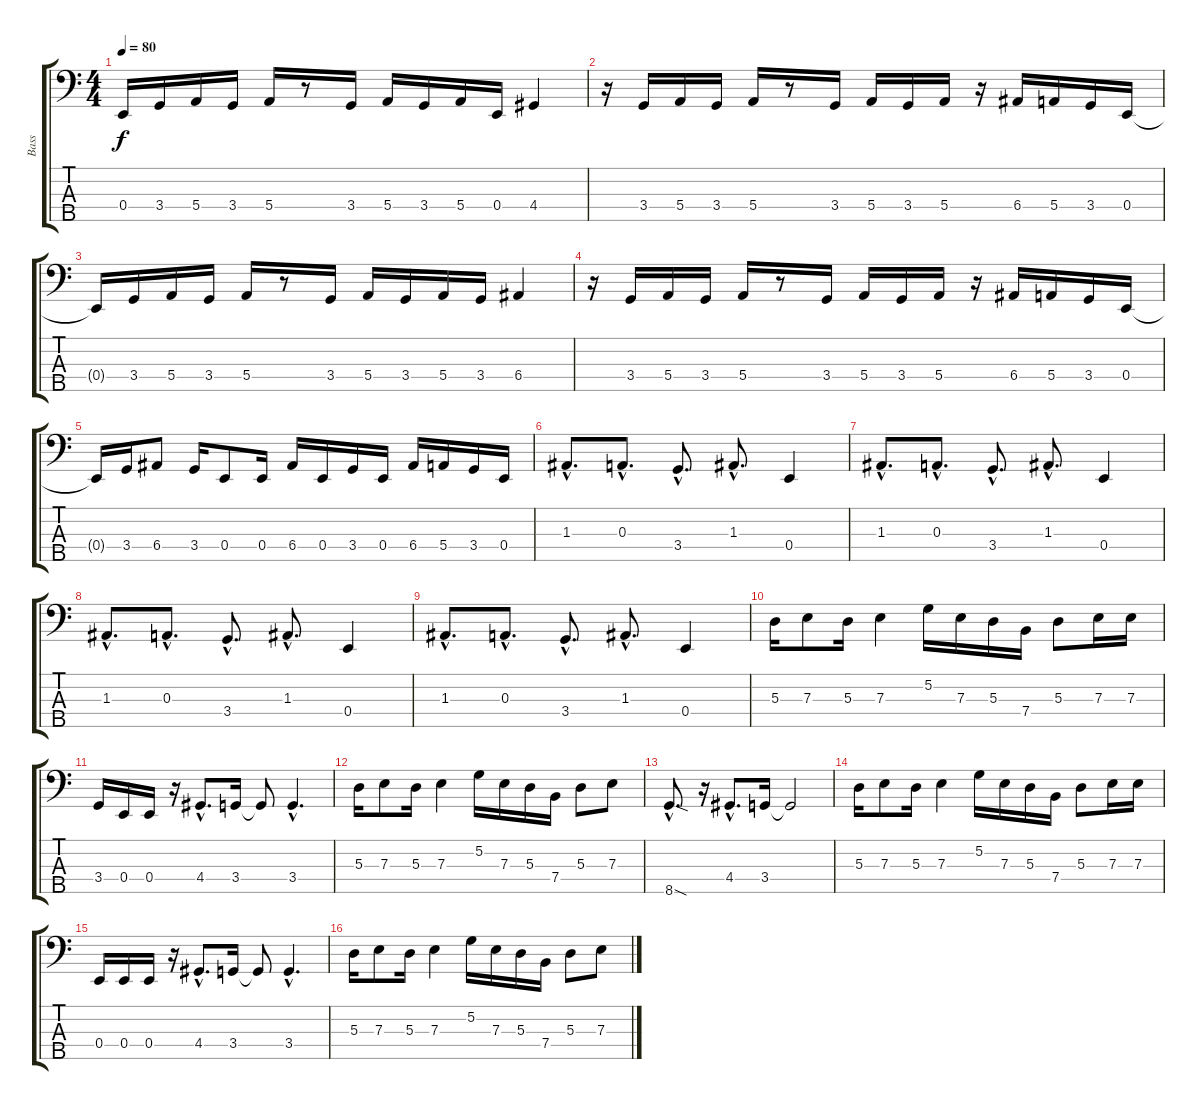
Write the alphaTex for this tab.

\track ("Bass" "Bass") {instrument electricbasspick}
\staff {score tabs}
\tuning (G2 D2 A1 E1 B0) {hide}
\ts (4 4)
\tempo 80
\clef f4
\ks c
0.4{t}.16{dy f} 3.4.16 5.4.16 3.4.16 5.4.16 r.8 3.4.16 5.4.16 3.4.16 5.4.16 0.4.16 4.4.4 |
r.16 3.4.16 5.4.16 3.4.16 5.4.16 r.8 3.4.16 5.4.16 3.4.16 5.4.16 r.16 6.4.16 5.4.16 3.4.16 0.4.16 |
0.4{t}.16 3.4.16 5.4.16 3.4.16 5.4.16 r.8 3.4.16 5.4.16 3.4.16 5.4.16 3.4.16 6.4.4 |
r.16 3.4.16 5.4.16 3.4.16 5.4.16 r.8 3.4.16 5.4.16 3.4.16 5.4.16 r.16 6.4.16 5.4.16 3.4.16 0.4.16 |
0.4{t}.16 3.4.16 6.4.8 3.4.16 0.4.8 0.4.16 6.4.16 0.4.16 3.4.16 0.4.16 6.4.16 5.4.16 3.4.16 0.4.16 |
1.3{hac}.8{d} 0.3{hac}.8{d} 3.4{hac}.8{d} 1.3{hac}.8{d} 0.4.4 |
1.3{hac}.8{d} 0.3{hac}.8{d} 3.4{hac}.8{d} 1.3{hac}.8{d} 0.4.4 |
1.3{hac}.8{d} 0.3{hac}.8{d} 3.4{hac}.8{d} 1.3{hac}.8{d} 0.4.4 |
1.3{hac}.8{d} 0.3{hac}.8{d} 3.4{hac}.8{d} 1.3{hac}.8{d} 0.4.4 |
5.3.16 7.3.8 5.3.16 7.3.4 5.2.16 7.3.16 5.3.16 7.4.16 5.3.8 7.3.16 7.3.16 |
3.4.16 0.4.16 0.4.16 r.16 4.4{hac}.8{d} 3.4.16 3.4{t}.8 3.4{hac}.4{d} |
5.3.16 7.3.8 5.3.16 7.3.4 5.2.16 7.3.16 5.3.16 7.4.16 5.3.8 7.3.8 |
8.5{sod hac}.8{d} r.16 4.4{hac}.8{d} 3.4.16 3.4{t}.2 |
5.3.16 7.3.8 5.3.16 7.3.4 5.2.16 7.3.16 5.3.16 7.4.16 5.3.8 7.3.16 7.3.16 |
0.4.16 0.4.16 0.4.16 r.16 4.4{hac}.8{d} 3.4.16 3.4{t}.8 3.4{hac}.4{d} |
5.3.16 7.3.8 5.3.16 7.3.4 5.2.16 7.3.16 5.3.16 7.4.16 5.3.8 7.3.8
